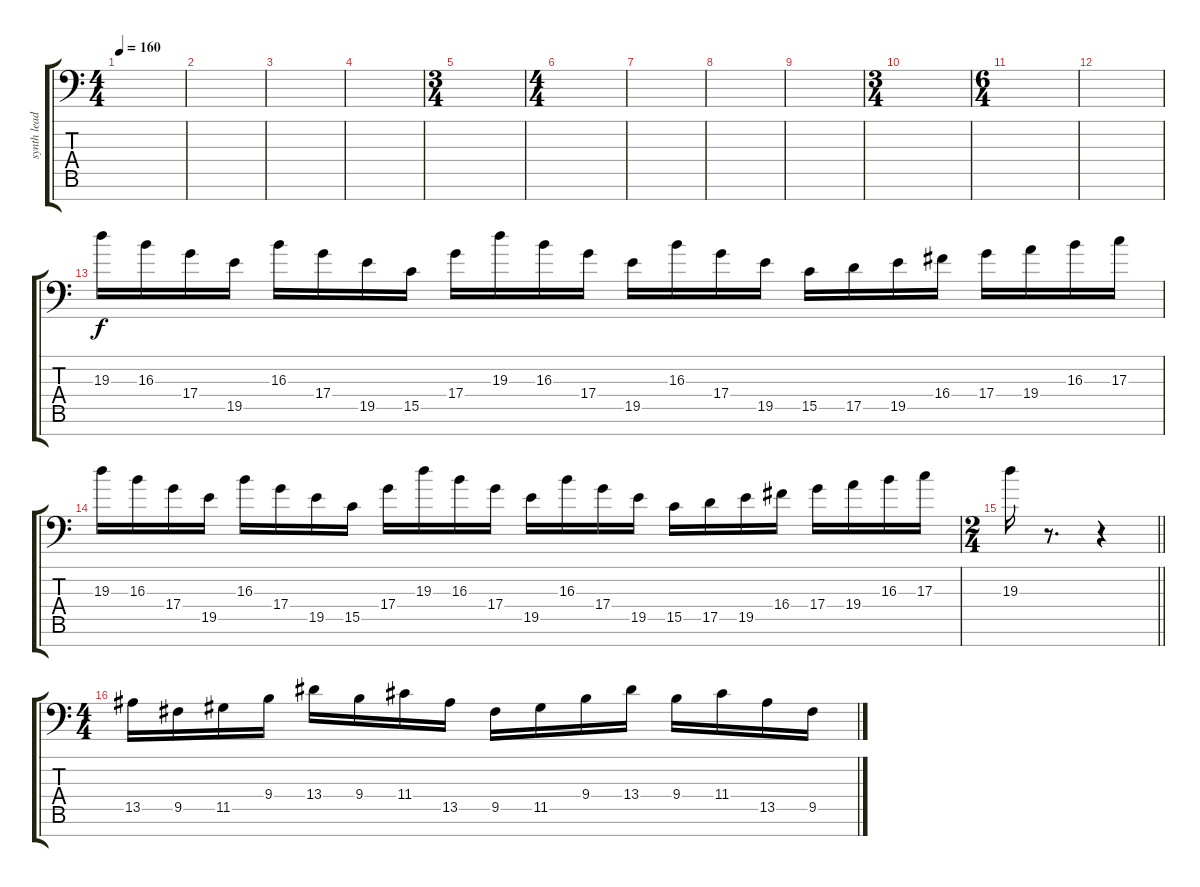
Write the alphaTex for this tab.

\track ("synth lead" "synth lead") {instrument lead8bassandlead}
\staff {score tabs}
\tuning (E4 B3 G3 D3 A2 E2 C-1) {hide}
\ts (4 4)
\tempo 160
\clef f4
\ks c
|
|
|
|
\ts (3 4)
|
\ts (4 4)
|
|
|
|
\ts (3 4)
|
\ts (6 4)
|
|
19.3.16 16.3.16 17.4.16 19.5.16 16.3.16 17.4.16 19.5.16 15.5.16 17.4.16 19.3.16 16.3.16 17.4.16 19.5.16 16.3.16 17.4.16 19.5.16 15.5.16 17.5.16 19.5.16 16.4.16 17.4.16 19.4.16 16.3.16 17.3.16 |
19.3.16 16.3.16 17.4.16 19.5.16 16.3.16 17.4.16 19.5.16 15.5.16 17.4.16 19.3.16 16.3.16 17.4.16 19.5.16 16.3.16 17.4.16 19.5.16 15.5.16 17.5.16 19.5.16 16.4.16 17.4.16 19.4.16 16.3.16 17.3.16 |
\ts (2 4)
\barLineRight lightlight
19.3.16 r.8{d} r.4 |
\ts (4 4)
13.5.16 9.5.16 11.5.16 9.4.16 13.4.16 9.4.16 11.4.16 13.5.16 9.5.16 11.5.16 9.4.16 13.4.16 9.4.16 11.4.16 13.5.16 9.5.16
